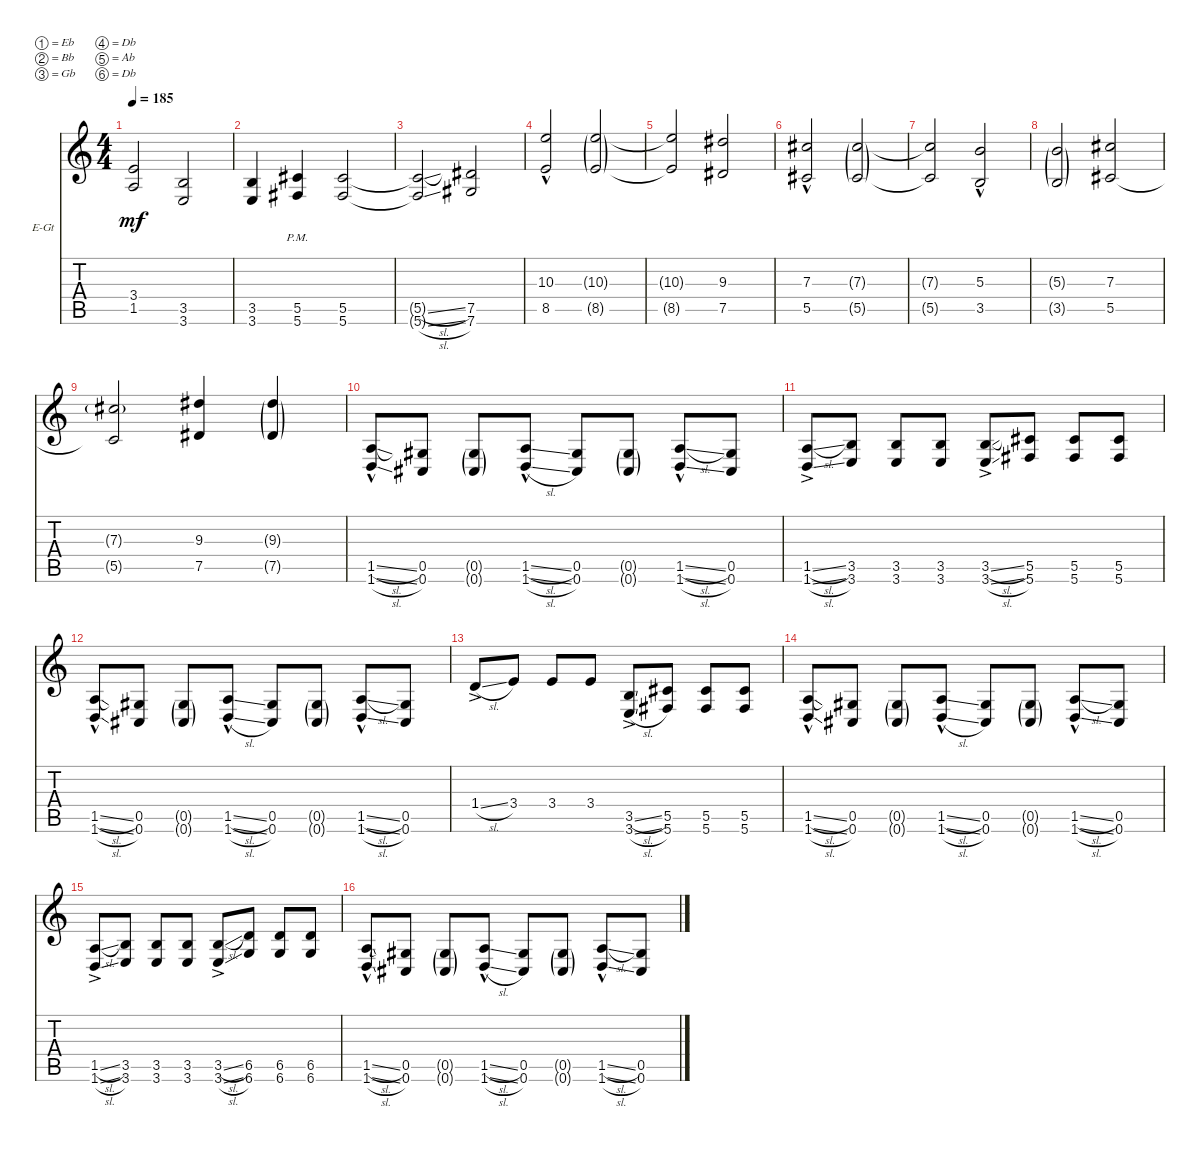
\defaultSystemsLayout 4
\bracketExtendMode nobrackets
\firstSystemTrackNameOrientation horizontal
\otherSystemsTrackNameOrientation horizontal
\track ("Electric Guitar" "E-Gt") {instrument distortionguitar}
\staff {score tabs}
\tuning (Eb4 Bb3 Gb3 Db3 Ab2 Db2)
\ts (4 4)
\tempo 185
\clef g2
\ks c
(1.5{t} 3.4{t}).2{dy mf} (3.5 3.6).2 |
(3.6 3.5).4 (5.5{pm} 5.6{pm}).4 (5.6 5.5).2 |
(5.6{sl t} 5.5{sl t}).2 (7.5 7.6).2 |
(8.5{hac} 10.3).2 (8.5{g} 10.3{g}).2 |
(8.5{t} 10.3{t}).2 (7.5 9.3).2 |
(5.5{hac} 7.3).2 (5.5{g} 7.3{g}).2 |
(5.5{t} 7.3{t}).2 (3.5{hac} 5.3).2 |
(3.5{g} 5.3{g}).2 (5.5 7.3).2 |
(5.5{t} 7.3{g}).2 (7.5 9.3).4 (7.5{g} 9.3{g}).4 |
(1.6{sl hac} 1.5{sl hac}).8 (0.5 0.6).8 (0.6{g} 0.5{g}).8 (1.5{sl hac} 1.6{sl hac}).8 (0.6 0.5).8 (0.5{g} 0.6{g}).8 (1.6{sl hac} 1.5{sl hac}).8 (0.5 0.6).8 |
(1.6{sl ac} 1.5{sl ac}).8 (3.5 3.6).8 (3.6 3.5).8 (3.5 3.6).8 (3.6{sl ac} 3.5{sl ac}).8 (5.5 5.6).8 (5.6 5.5).8 (5.5 5.6).8 |
(1.6{sl hac} 1.5{sl hac}).8 (0.5 0.6).8 (0.6{g} 0.5{g}).8 (1.5{sl hac} 1.6{sl hac}).8 (0.6 0.5).8 (0.5{g} 0.6{g}).8 (1.6{sl hac} 1.5{sl hac}).8 (0.5 0.6).8 |
1.4{sl ac}.8 3.4.8 3.4.8 3.4.8 (3.5{sl ac} 3.6{sl ac}).8 (5.6 5.5).8 (5.5 5.6).8 (5.6 5.5).8 |
(1.6{sl hac} 1.5{sl hac}).8 (0.5 0.6).8 (0.6{g} 0.5{g}).8 (1.5{sl hac} 1.6{sl hac}).8 (0.6 0.5).8 (0.5{g} 0.6{g}).8 (1.6{sl hac} 1.5{sl hac}).8 (0.5 0.6).8 |
(1.6{sl ac} 1.5{sl ac}).8 (3.5 3.6).8 (3.6 3.5).8 (3.5 3.6).8 (3.6{sl ac} 3.5{sl ac}).8 (6.5 6.6).8 (6.6 6.5).8 (6.5 6.6).8 |
(1.6{sl hac} 1.5{sl hac}).8 (0.5 0.6).8 (0.6{g} 0.5{g}).8 (1.5{sl hac} 1.6{sl hac}).8 (0.6 0.5).8 (0.5{g} 0.6{g}).8 (1.6{sl hac} 1.5{sl hac}).8 (0.5 0.6).8
